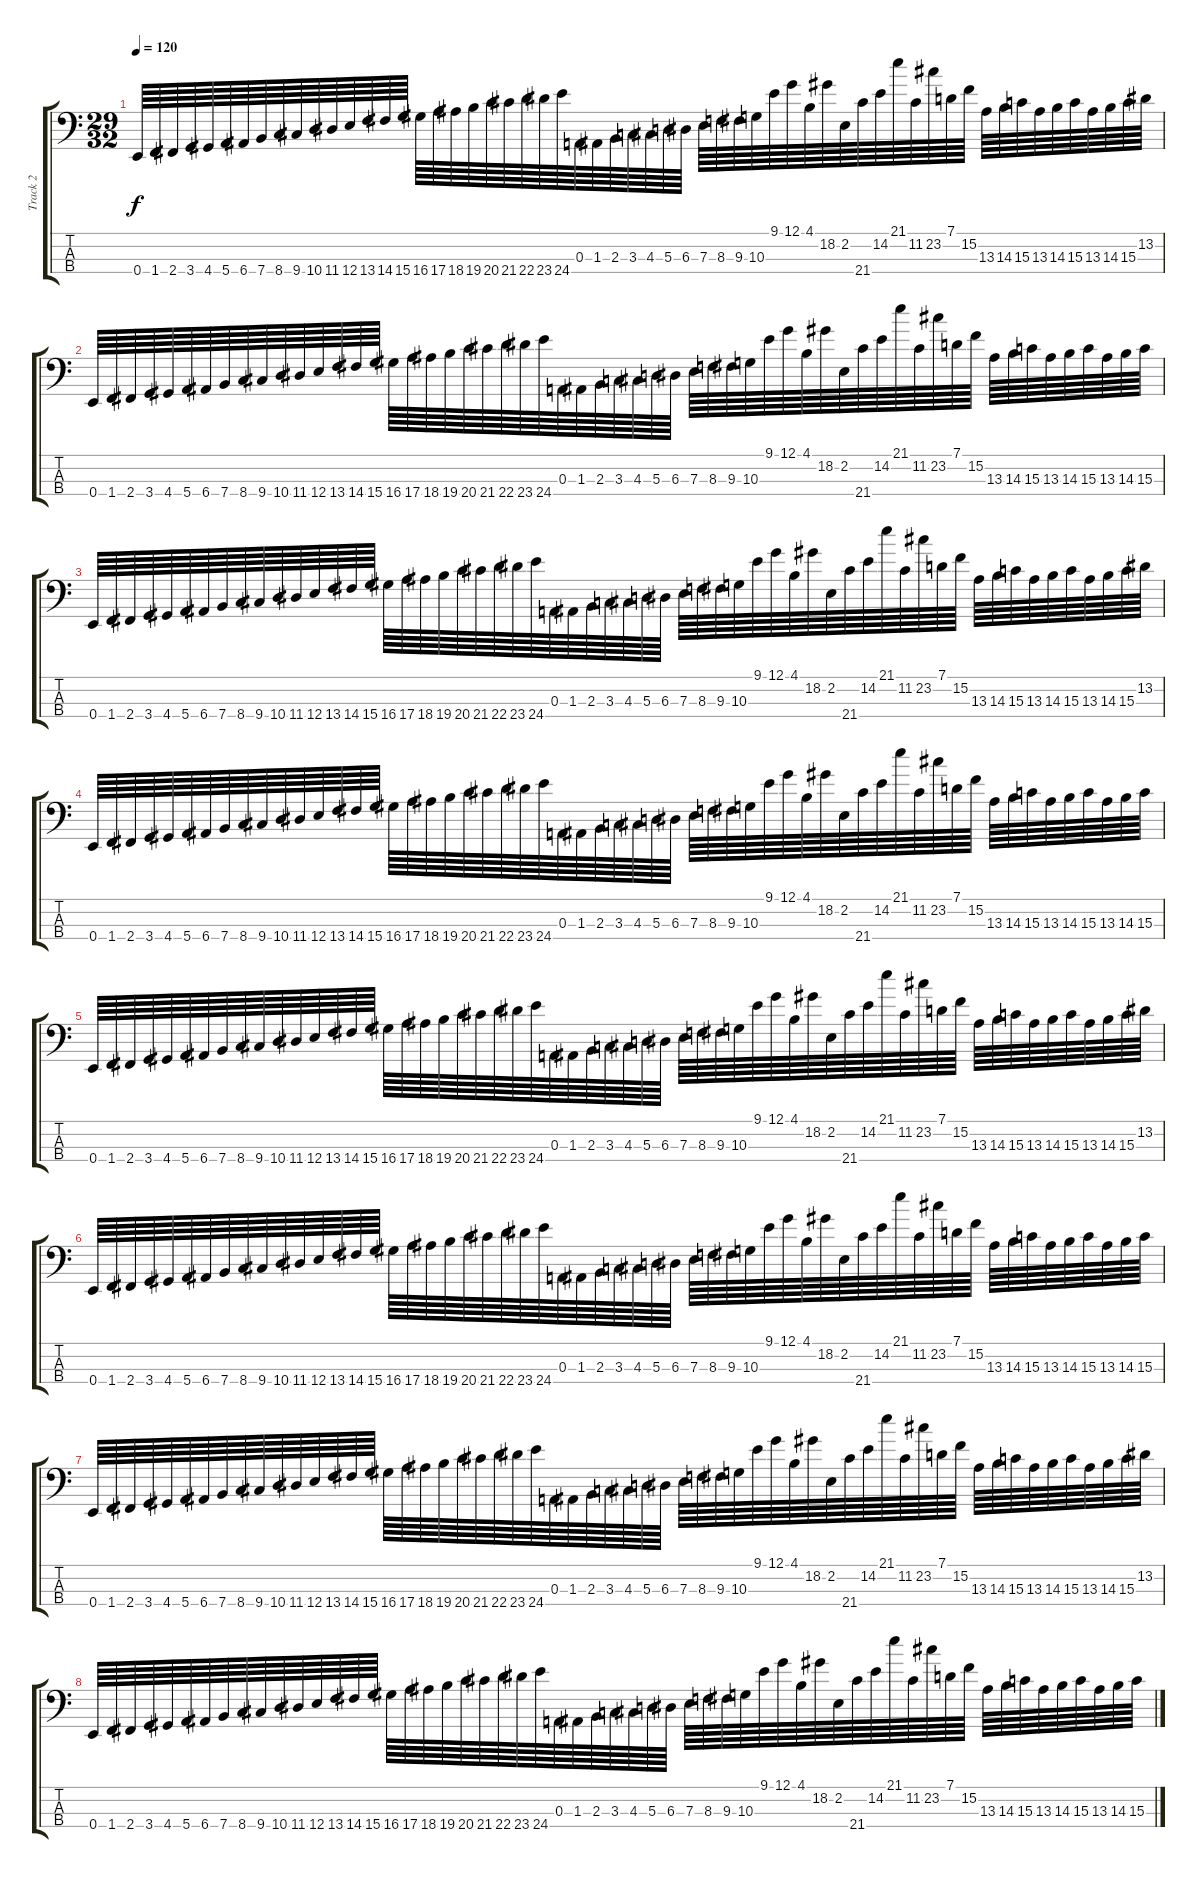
\track ("Track 2" "Track 2") {instrument electricbassfinger}
\staff {score tabs}
\tuning (G2 D2 A1 E1) {hide}
\ts (29 32)
\tempo 120
\clef f4
\ks c
0.4.64{dy f} 1.4.64 2.4.64 3.4.64 4.4.64 5.4.64 6.4.64 7.4.64 8.4.64 9.4.64 10.4.64 11.4.64 12.4.64 13.4.64 14.4.64 15.4.64 16.4.64 17.4.64 18.4.64 19.4.64 20.4.64 21.4.64 22.4.64 23.4.64 24.4.64 0.3.64 1.3.64 2.3.64 3.3.64 4.3.64 5.3.64 6.3.64 7.3.64 8.3.64 9.3.64 10.3.64 9.1.64 12.1.64 4.1.64 18.2.64 2.2.64 21.4.64 14.2.64 21.1.64 11.2.64 23.2.64 7.1.64 15.2.64 13.3.64 14.3.64 15.3.64 13.3.64 14.3.64 15.3.64 13.3.64 14.3.64 15.3.64 13.2.64 |
0.4.64 1.4.64 2.4.64 3.4.64 4.4.64 5.4.64 6.4.64 7.4.64 8.4.64 9.4.64 10.4.64 11.4.64 12.4.64 13.4.64 14.4.64 15.4.64 16.4.64 17.4.64 18.4.64 19.4.64 20.4.64 21.4.64 22.4.64 23.4.64 24.4.64 0.3.64 1.3.64 2.3.64 3.3.64 4.3.64 5.3.64 6.3.64 7.3.64 8.3.64 9.3.64 10.3.64 9.1.64 12.1.64 4.1.64 18.2.64 2.2.64 21.4.64 14.2.64 21.1.64 11.2.64 23.2.64 7.1.64 15.2.64 13.3.64 14.3.64 15.3.64 13.3.64 14.3.64 15.3.64 13.3.64 14.3.64 15.3.64 |
0.4.64 1.4.64 2.4.64 3.4.64 4.4.64 5.4.64 6.4.64 7.4.64 8.4.64 9.4.64 10.4.64 11.4.64 12.4.64 13.4.64 14.4.64 15.4.64 16.4.64 17.4.64 18.4.64 19.4.64 20.4.64 21.4.64 22.4.64 23.4.64 24.4.64 0.3.64 1.3.64 2.3.64 3.3.64 4.3.64 5.3.64 6.3.64 7.3.64 8.3.64 9.3.64 10.3.64 9.1.64 12.1.64 4.1.64 18.2.64 2.2.64 21.4.64 14.2.64 21.1.64 11.2.64 23.2.64 7.1.64 15.2.64 13.3.64 14.3.64 15.3.64 13.3.64 14.3.64 15.3.64 13.3.64 14.3.64 15.3.64 13.2.64 |
0.4.64 1.4.64 2.4.64 3.4.64 4.4.64 5.4.64 6.4.64 7.4.64 8.4.64 9.4.64 10.4.64 11.4.64 12.4.64 13.4.64 14.4.64 15.4.64 16.4.64 17.4.64 18.4.64 19.4.64 20.4.64 21.4.64 22.4.64 23.4.64 24.4.64 0.3.64 1.3.64 2.3.64 3.3.64 4.3.64 5.3.64 6.3.64 7.3.64 8.3.64 9.3.64 10.3.64 9.1.64 12.1.64 4.1.64 18.2.64 2.2.64 21.4.64 14.2.64 21.1.64 11.2.64 23.2.64 7.1.64 15.2.64 13.3.64 14.3.64 15.3.64 13.3.64 14.3.64 15.3.64 13.3.64 14.3.64 15.3.64 |
0.4.64 1.4.64 2.4.64 3.4.64 4.4.64 5.4.64 6.4.64 7.4.64 8.4.64 9.4.64 10.4.64 11.4.64 12.4.64 13.4.64 14.4.64 15.4.64 16.4.64 17.4.64 18.4.64 19.4.64 20.4.64 21.4.64 22.4.64 23.4.64 24.4.64 0.3.64 1.3.64 2.3.64 3.3.64 4.3.64 5.3.64 6.3.64 7.3.64 8.3.64 9.3.64 10.3.64 9.1.64 12.1.64 4.1.64 18.2.64 2.2.64 21.4.64 14.2.64 21.1.64 11.2.64 23.2.64 7.1.64 15.2.64 13.3.64 14.3.64 15.3.64 13.3.64 14.3.64 15.3.64 13.3.64 14.3.64 15.3.64 13.2.64 |
0.4.64 1.4.64 2.4.64 3.4.64 4.4.64 5.4.64 6.4.64 7.4.64 8.4.64 9.4.64 10.4.64 11.4.64 12.4.64 13.4.64 14.4.64 15.4.64 16.4.64 17.4.64 18.4.64 19.4.64 20.4.64 21.4.64 22.4.64 23.4.64 24.4.64 0.3.64 1.3.64 2.3.64 3.3.64 4.3.64 5.3.64 6.3.64 7.3.64 8.3.64 9.3.64 10.3.64 9.1.64 12.1.64 4.1.64 18.2.64 2.2.64 21.4.64 14.2.64 21.1.64 11.2.64 23.2.64 7.1.64 15.2.64 13.3.64 14.3.64 15.3.64 13.3.64 14.3.64 15.3.64 13.3.64 14.3.64 15.3.64 |
0.4.64 1.4.64 2.4.64 3.4.64 4.4.64 5.4.64 6.4.64 7.4.64 8.4.64 9.4.64 10.4.64 11.4.64 12.4.64 13.4.64 14.4.64 15.4.64 16.4.64 17.4.64 18.4.64 19.4.64 20.4.64 21.4.64 22.4.64 23.4.64 24.4.64 0.3.64 1.3.64 2.3.64 3.3.64 4.3.64 5.3.64 6.3.64 7.3.64 8.3.64 9.3.64 10.3.64 9.1.64 12.1.64 4.1.64 18.2.64 2.2.64 21.4.64 14.2.64 21.1.64 11.2.64 23.2.64 7.1.64 15.2.64 13.3.64 14.3.64 15.3.64 13.3.64 14.3.64 15.3.64 13.3.64 14.3.64 15.3.64 13.2.64 |
0.4.64 1.4.64 2.4.64 3.4.64 4.4.64 5.4.64 6.4.64 7.4.64 8.4.64 9.4.64 10.4.64 11.4.64 12.4.64 13.4.64 14.4.64 15.4.64 16.4.64 17.4.64 18.4.64 19.4.64 20.4.64 21.4.64 22.4.64 23.4.64 24.4.64 0.3.64 1.3.64 2.3.64 3.3.64 4.3.64 5.3.64 6.3.64 7.3.64 8.3.64 9.3.64 10.3.64 9.1.64 12.1.64 4.1.64 18.2.64 2.2.64 21.4.64 14.2.64 21.1.64 11.2.64 23.2.64 7.1.64 15.2.64 13.3.64 14.3.64 15.3.64 13.3.64 14.3.64 15.3.64 13.3.64 14.3.64 15.3.64
